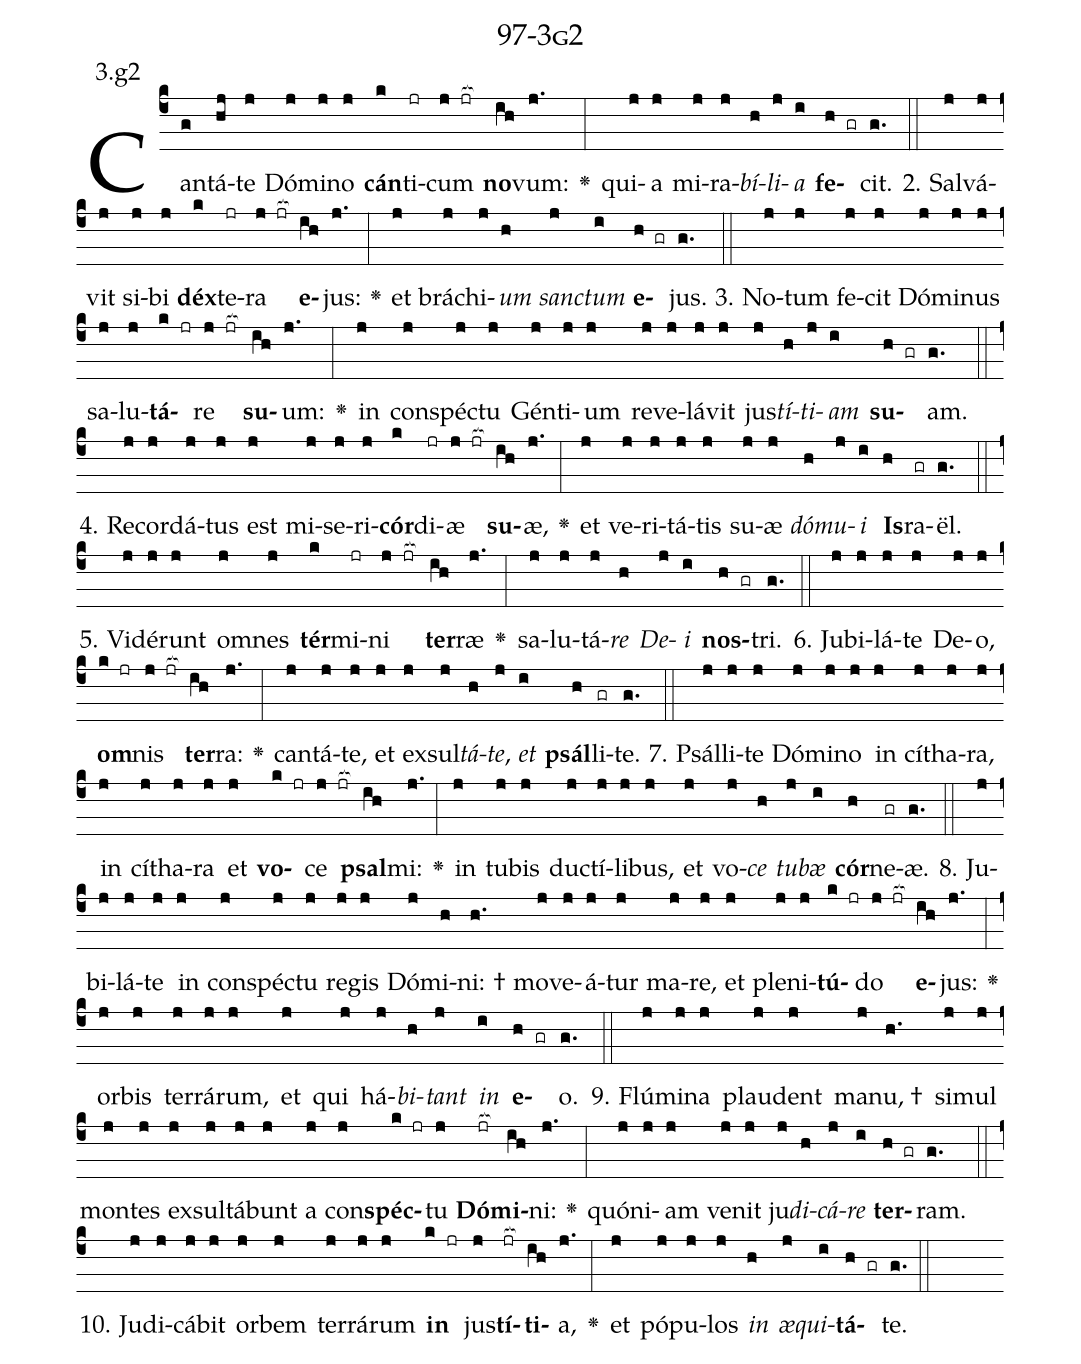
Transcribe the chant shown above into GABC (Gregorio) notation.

name: 97-3g2;
annotation: 3.g2;
%%
(c4)Can(g)tá(hj)te(j) Dó(j)mi(j)no(j) <b>cán</b>(k)ti(jr)cum(j jr[ocb:1{]) <b>no</b>(ih[ocb:0}])vum:(j.) <v>\greheightstar</v>(:) qui(j)a(j) mi(j)ra(j)<i>bí</i>(h)<i>li</i>(j)<i>a</i>(i) <b>fe</b>(h gr)cit.(g.) (::)
2. Sal(j)vá(j)vit(j) si(j)bi(j) <b>déx</b>(k)te(jr)ra(j jr[ocb:1{]) <b>e</b>(ih[ocb:0}])jus:(j.) <v>\greheightstar</v>(:) et(j) brá(j)chi(j)<i>um</i>(h) <i>sanc</i>(j)<i>tum</i>(i) <b>e</b>(h gr)jus.(g.) (::)
3. No(j)tum(j) fe(j)cit(j) Dó(j)mi(j)nus(j) sa(j)lu(j)<b>tá</b>(k jr)re(j jr[ocb:1{]) <b>su</b>(ih[ocb:0}])um:(j.) <v>\greheightstar</v>(:) in(j) con(j)spéc(j)tu(j) Gén(j)ti(j)um(j) re(j)ve(j)lá(j)vit(j) jus(j)<i>tí</i>(h)<i>ti</i>(j)<i>am</i>(i) <b>su</b>(h gr)am.(g.) (::)
4. Re(j)cor(j)dá(j)tus(j) est(j) mi(j)se(j)ri(j)<b>cór</b>(k)di(jr)æ(j jr[ocb:1{]) <b>su</b>(ih[ocb:0}])æ,(j.) <v>\greheightstar</v>(:) et(j) ve(j)ri(j)tá(j)tis(j) su(j)æ(j) <i>dó</i>(h)<i>mu</i>(j)<i>i</i>(i) <b>Is</b>(h)ra(gr)ël.(g.) (::)
5. Vi(j)dé(j)runt(j) om(j)nes(j) <b>tér</b>(k)mi(jr)ni(j jr[ocb:1{]) <b>ter</b>(ih[ocb:0}])ræ(j.) <v>\greheightstar</v>(:) sa(j)lu(j)tá(j)<i>re</i>(h) <i>De</i>(j)<i>i</i>(i) <b>nos</b>(h gr)tri.(g.) (::)
6. Ju(j)bi(j)lá(j)te(j) De(j)o,(j) <b>om</b>(k jr)nis(j jr[ocb:1{]) <b>ter</b>(ih[ocb:0}])ra:(j.) <v>\greheightstar</v>(:) can(j)tá(j)te,(j) et(j) ex(j)sul(j)<i>tá</i>(h)<i>te</i>,(j) <i>et</i>(i) <b>psál</b>(h)li(gr)te.(g.) (::)
7. Psál(j)li(j)te(j) Dó(j)mi(j)no(j) in(j) cí(j)tha(j)ra,(j) in(j) cí(j)tha(j)ra(j) et(j) <b>vo</b>(k jr)ce(j jr[ocb:1{]) <b>psal</b>(ih[ocb:0}])mi:(j.) <v>\greheightstar</v>(:) in(j) tu(j)bis(j) duc(j)tí(j)li(j)bus,(j) et(j) vo(j)<i>ce</i>(h) <i>tu</i>(j)<i>bæ</i>(i) <b>cór</b>(h)ne(gr)æ.(g.) (::)
8. Ju(j)bi(j)lá(j)te(j) in(j) con(j)spéc(j)tu(j) re(j)gis(j) Dó(j)mi(h)ni: †(h.) mo(j)ve(j)á(j)tur(j) ma(j)re,(j) et(j) ple(j)ni(j)<b>tú</b>(k jr)do(j jr[ocb:1{]) <b>e</b>(ih[ocb:0}])jus:(j.) <v>\greheightstar</v>(:) or(j)bis(j) ter(j)rá(j)rum,(j) et(j) qui(j) há(j)<i>bi</i>(h)<i>tant</i>(j) <i>in</i>(i) <b>e</b>(h gr)o.(g.) (::)
9. Flú(j)mi(j)na(j) plau(j)dent(j) ma(j)nu, †(h.) si(j)mul(j) mon(j)tes(j) ex(j)sul(j)tá(j)bunt(j) a(j) con(j)<b>spéc</b>(k jr)tu(j) <b>Dó</b>(jr[ocb:1{])<b>mi</b>(ih[ocb:0}])ni:(j.) <v>\greheightstar</v>(:) quón(j)i(j)am(j) ve(j)nit(j) ju(j)<i>di</i>(h)<i>cá</i>(j)<i>re</i>(i) <b>ter</b>(h gr)ram.(g.) (::)
10. Ju(j)di(j)cá(j)bit(j) or(j)bem(j) ter(j)rá(j)rum(j) <b>in</b>(k jr) jus(j)<b>tí</b>(jr[ocb:1{])<b>ti</b>(ih[ocb:0}])a,(j.) <v>\greheightstar</v>(:) et(j) pó(j)pu(j)los(j) <i>in</i>(h) <i>æ</i>(j)<i>qui</i>(i)<b>tá</b>(h gr)te.(g.) (::)
